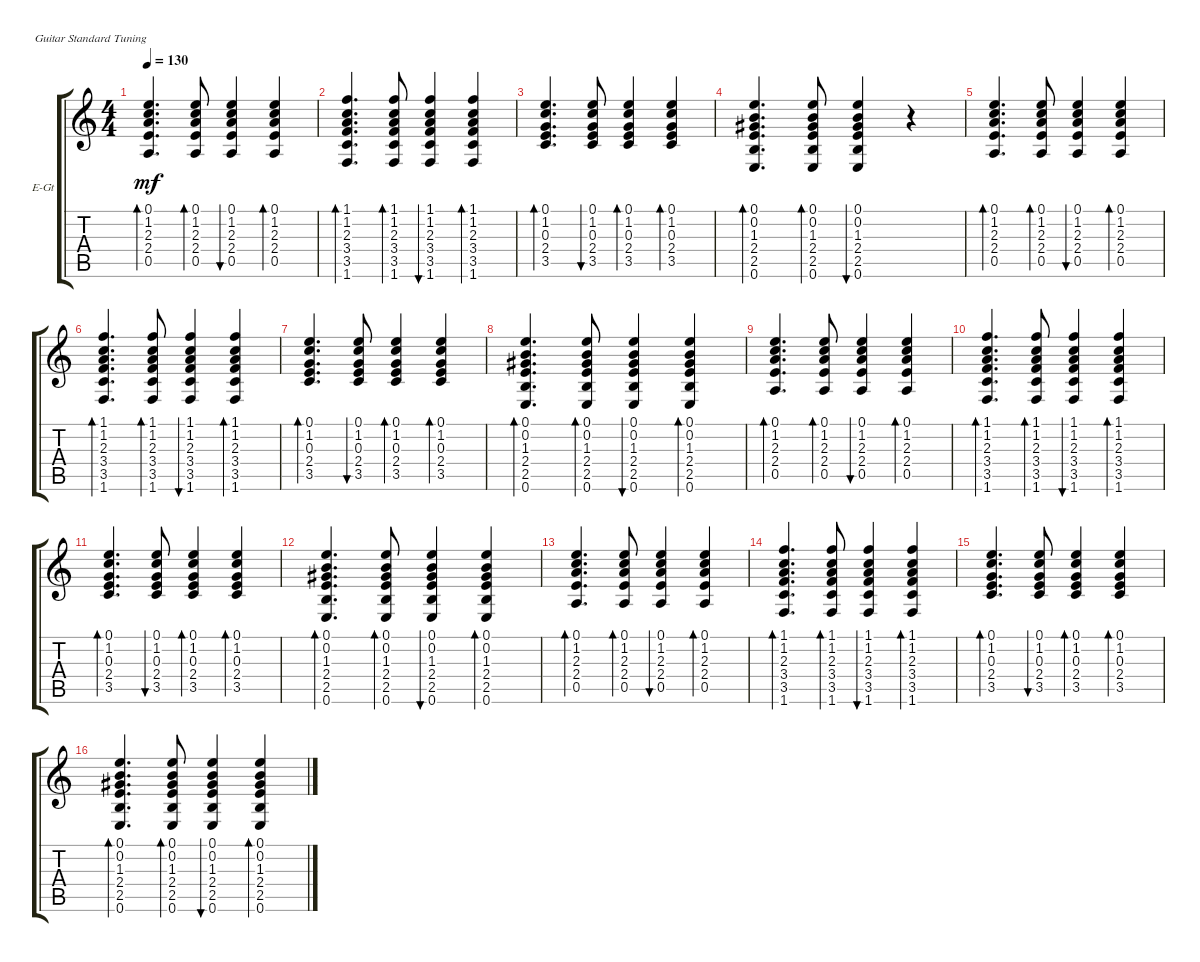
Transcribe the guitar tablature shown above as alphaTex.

\defaultSystemsLayout 4
\bracketExtendMode groupsimilarinstruments
\firstSystemTrackNameOrientation horizontal
\otherSystemsTrackNameOrientation horizontal
\track ("Electric Guitar" "E-Gt") {instrument electricguitarclean}
\staff {score tabs}
\tuning (E4 B3 G3 D3 A2 E2)
\ts (4 4)
\tempo 130
\clef g2
\ks c
(0.5 2.4 2.3 1.2 0.1).4{d bd 120 dy mf} (0.5 2.4 2.3 1.2 0.1).8{bd 119} (0.5 2.4 2.3 1.2 0.1).4{bu 118} (0.5 2.4 2.3 1.2 0.1).4{bd 116} |
(1.6 3.5 3.4 2.3 1.2 1.1).4{d bd 114} (1.6 3.5 3.4 2.3 1.2 1.1).8{bd 114} (1.6 3.5 3.4 2.3 1.2 1.1).4{bu 114} (1.6 3.5 3.4 2.3 1.2 1.1).4{bd 114} |
(3.5 2.4 0.3 1.2 0.1).4{d bd 112} (3.5 2.4 0.3 1.2 0.1).8{bu 111} (3.5 2.4 0.3 1.2 0.1).4{bd 111} (3.5 2.4 0.3 1.2 0.1).4{bd 111} |
(0.6 2.5 2.4 1.3 0.2 0.1).4{d bd 110} (0.6 2.5 2.4 1.3 0.2 0.1).8{bd 109} (0.6 2.5 2.4 1.3 0.2 0.1).4{bu 107} r.4 |
(0.5 2.4 2.3 1.2 0.1).4{d bd 120} (0.5 2.4 2.3 1.2 0.1).8{bd 119} (0.5 2.4 2.3 1.2 0.1).4{bu 118} (0.5 2.4 2.3 1.2 0.1).4{bd 116} |
(1.6 3.5 3.4 2.3 1.2 1.1).4{d bd 114} (1.6 3.5 3.4 2.3 1.2 1.1).8{bd 114} (1.6 3.5 3.4 2.3 1.2 1.1).4{bu 114} (1.6 3.5 3.4 2.3 1.2 1.1).4{bd 114} |
(3.5 2.4 0.3 1.2 0.1).4{d bd 112} (3.5 2.4 0.3 1.2 0.1).8{bu 111} (3.5 2.4 0.3 1.2 0.1).4{bd 111} (3.5 2.4 0.3 1.2 0.1).4{bd 111} |
(0.6 2.5 2.4 1.3 0.2 0.1).4{d bd 110} (0.6 2.5 2.4 1.3 0.2 0.1).8{bd 109} (0.6 2.5 2.4 1.3 0.2 0.1).4{bu 107} (0.6 2.5 2.4 1.3 0.2 0.1).4{bd 106} |
(0.5 2.4 2.3 1.2 0.1).4{d bd 120} (0.5 2.4 2.3 1.2 0.1).8{bd 119} (0.5 2.4 2.3 1.2 0.1).4{bu 118} (0.5 2.4 2.3 1.2 0.1).4{bd 116} |
(1.6 3.5 3.4 2.3 1.2 1.1).4{d bd 114} (1.6 3.5 3.4 2.3 1.2 1.1).8{bd 114} (1.6 3.5 3.4 2.3 1.2 1.1).4{bu 114} (1.6 3.5 3.4 2.3 1.2 1.1).4{bd 114} |
(3.5 2.4 0.3 1.2 0.1).4{d bd 112} (3.5 2.4 0.3 1.2 0.1).8{bu 111} (3.5 2.4 0.3 1.2 0.1).4{bd 111} (3.5 2.4 0.3 1.2 0.1).4{bd 111} |
(0.6 2.5 2.4 1.3 0.2 0.1).4{d bd 110} (0.6 2.5 2.4 1.3 0.2 0.1).8{bd 109} (0.6 2.5 2.4 1.3 0.2 0.1).4{bu 107} (0.6 2.5 2.4 1.3 0.2 0.1).4{bd 106} |
(0.5 2.4 2.3 1.2 0.1).4{d bd 120} (0.5 2.4 2.3 1.2 0.1).8{bd 119} (0.5 2.4 2.3 1.2 0.1).4{bu 118} (0.5 2.4 2.3 1.2 0.1).4{bd 116} |
(1.6 3.5 3.4 2.3 1.2 1.1).4{d bd 114} (1.6 3.5 3.4 2.3 1.2 1.1).8{bd 114} (1.6 3.5 3.4 2.3 1.2 1.1).4{bu 114} (1.6 3.5 3.4 2.3 1.2 1.1).4{bd 114} |
(3.5 2.4 0.3 1.2 0.1).4{d bd 112} (3.5 2.4 0.3 1.2 0.1).8{bu 111} (3.5 2.4 0.3 1.2 0.1).4{bd 111} (3.5 2.4 0.3 1.2 0.1).4{bd 111} |
(0.6 2.5 2.4 1.3 0.2 0.1).4{d bd 110} (0.6 2.5 2.4 1.3 0.2 0.1).8{bd 109} (0.6 2.5 2.4 1.3 0.2 0.1).4{bu 107} (0.6 2.5 2.4 1.3 0.2 0.1).4{bd 106}
